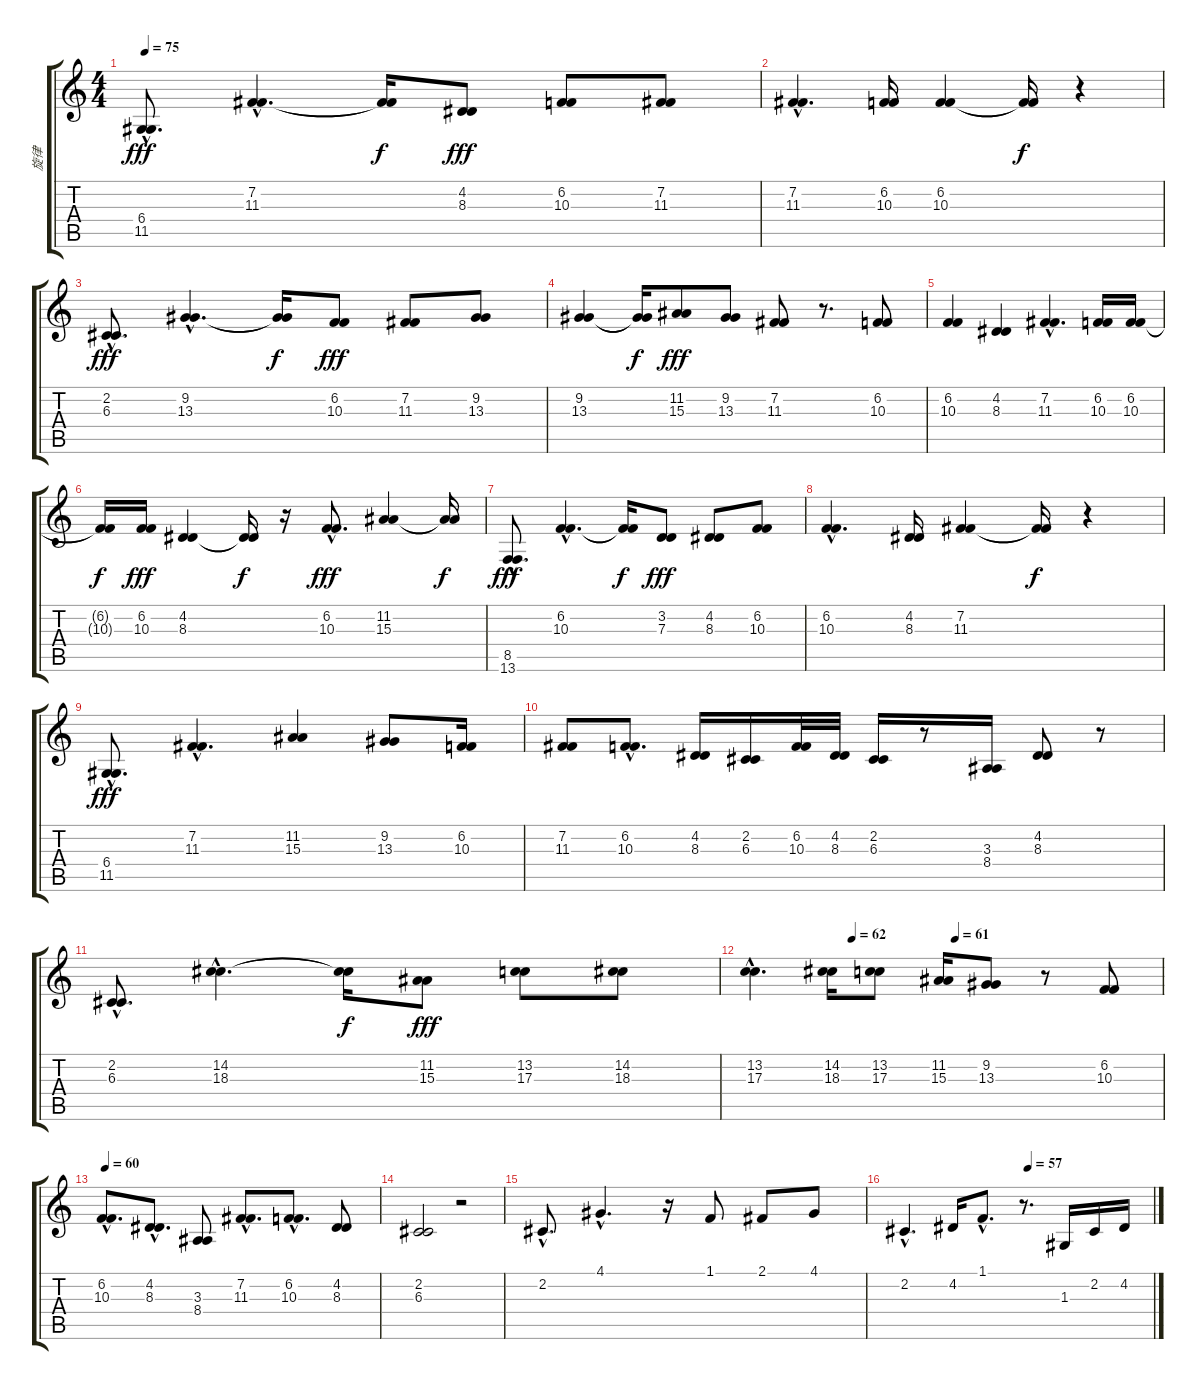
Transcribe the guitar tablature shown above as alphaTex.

\track ("旋律" "旋律") {instrument sopranosax}
\staff {score tabs}
\tuning (E4 B3 G3 D3 A2 E2) {hide}
\ts (4 4)
\tempo 75
\clef g2
\ks c
(6.4{hac} 11.5{hac}).8{d dy fff} (7.2{hac} 11.3{hac}).4{d} (7.2{t} 11.3{t}).16{dy f} (4.2 8.3).8{dy fff} (6.2 10.3).8 (7.2 11.3).8 |
(7.2{hac} 11.3{hac}).4{d} (6.2 10.3).16 (6.2 10.3).4 (6.2{t} 10.3{t}).16{dy f} r.4 |
(2.2{hac} 6.3{hac}).8{d dy fff} (9.2{hac} 13.3{hac}).4{d} (9.2{t} 13.3{t}).16{dy f} (6.2 10.3).8{dy fff} (7.2 11.3).8 (9.2 13.3).8 |
(9.2 13.3).4 (9.2{t} 13.3{t}).16{dy f} (11.2 15.3).8{dy fff} (9.2 13.3).8 (7.2 11.3).8 r.8{d} (6.2 10.3).8 |
(6.2 10.3).4 (4.2 8.3).4 (7.2{hac} 11.3{hac}).4{d} (6.2 10.3).16 (6.2 10.3).16 |
(6.2{t} 10.3{t}).16{dy f} (6.2 10.3).16{dy fff} (4.2 8.3).4 (4.2{t} 8.3{t}).16{dy f} r.16 (6.2{hac} 10.3{hac}).8{d dy fff} (11.2 15.3).4 (11.2{t} 15.3{t}).16{dy f} |
(8.5{hac} 13.6{hac}).8{d dy fff} (6.2{hac} 10.3{hac}).4{d} (6.2{t} 10.3{t}).16{dy f} (3.2 7.3).8{dy fff} (4.2 8.3).8 (6.2 10.3).8 |
(6.2{hac} 10.3{hac}).4{d} (4.2 8.3).16 (7.2 11.3).4 (7.2{t} 11.3{t}).16{dy f} r.4 |
(6.4{hac} 11.5{hac}).8{d dy fff} (7.2{hac} 11.3{hac}).4{d} (11.2 15.3).4 (9.2 13.3).8 (6.2 10.3).16 |
(7.2 11.3).8 (6.2{hac} 10.3{hac}).8{d} (4.2 8.3).16 (2.2 6.3).16 (6.2 10.3).32 (4.2 8.3).32 (2.2 6.3).16 r.8 (3.3 8.4).16 (4.2 8.3).8 r.8 |
(2.2{hac} 6.3{hac}).8{d} (14.2{hac} 18.3{hac}).4{d} (14.2{t} 18.3{t}).16{dy f} (11.2 15.3).8{dy fff} (13.2 17.3).8 (14.2 18.3).8 |
\tempo (62 0.25)
\tempo (61 0.5)
(13.2{hac} 17.3{hac}).4{d} (14.2 18.3).16 (13.2 17.3).8 (11.2 15.3).16 (9.2 13.3).8 r.8 (6.2 10.3).8 |
\tempo 60
(6.2{hac} 10.3{hac}).8{d} (4.2{hac} 8.3{hac}).8{d} (3.3 8.4).8 (7.2{hac} 11.3{hac}).8{d} (6.2{hac} 10.3{hac}).8{d} (4.2 8.3).8 |
(2.2 6.3).2 r.2 |
2.2{hac}.8{d} 4.1{hac}.4{d} r.16 1.1.8 2.1.8 4.1.8 |
\tempo (57 0.5)
2.2{hac}.4{d} 4.2.16 1.1{hac}.8{d} r.8{d} 1.3.16 2.2.16 4.2.16
